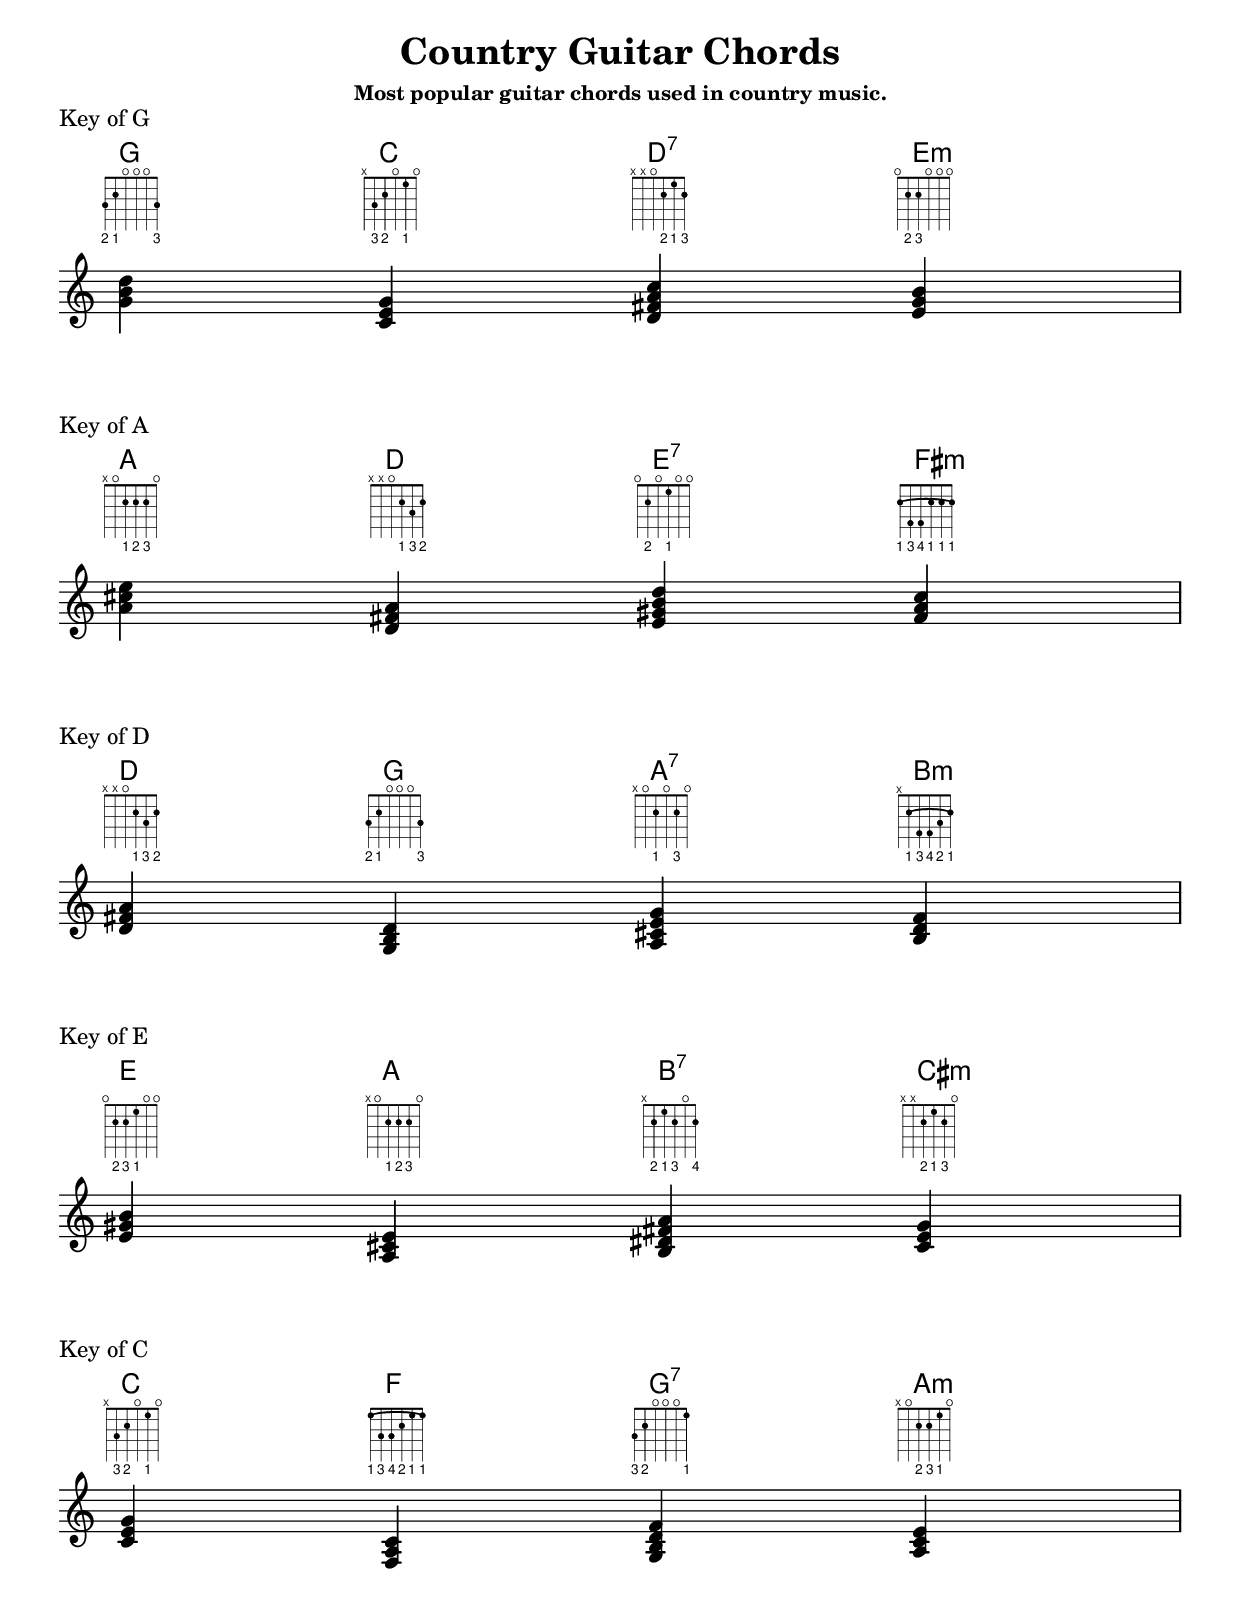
\include "predefined-guitar-fretboards.ly"
\version "2.18.2"

\paper {
  indent = 0\mm
}

\header {
  title = "Country Guitar Chords"
  subsubtitle = "Most popular guitar chords used in country music."
}

commonCountryChordProgressionInG = \chordmode {
  g c d:7 e:m
}

commonCountryChordProgressionInKey = #(define-music-function
                          (parser location key)
                          (ly:pitch?)
                          #{
                          \transpose g #key { \commonCountryChordProgressionInG }
                          #})

\score {
  <<
    \new ChordNames { \commonCountryChordProgressionInKey g }
    \new FretBoards { \commonCountryChordProgressionInKey g }
    \new Staff { \commonCountryChordProgressionInKey g }
  >>
  \layout {
    ragged-last = ##f
    \context {
      \Score
      \once \override Staff.TimeSignature #'stencil = ##f % turn off the time signature
      \remove "Bar_number_engraver"
    }
  }
  \header { piece = "Key of G" }
}

\score {
  <<
    \new ChordNames { \commonCountryChordProgressionInKey a }
    \new FretBoards { \commonCountryChordProgressionInKey a }
    \new Staff { \commonCountryChordProgressionInKey a }
  >>
  \layout {
    ragged-last = ##f
    \context {
      \Score
      \once \override Staff.TimeSignature #'stencil = ##f % turn off the time signature
      \remove "Bar_number_engraver"
    }
  }
  \header { piece = "Key of A" }
}

\score {
  <<
    \new ChordNames { \commonCountryChordProgressionInKey d }
    \new FretBoards { \commonCountryChordProgressionInKey d }
    \new Staff { \commonCountryChordProgressionInKey d }
  >>
  \layout {
    ragged-last = ##f
    \context {
      \Score
      \once \override Staff.TimeSignature #'stencil = ##f % turn off the time signature
      \remove "Bar_number_engraver"
    }
  }
  \header { piece = "Key of D" }
}

\score {
  <<
    \new ChordNames { \commonCountryChordProgressionInKey e }
    \new FretBoards { \commonCountryChordProgressionInKey e }
    \new Staff { \commonCountryChordProgressionInKey e }
  >>
  \layout {
    ragged-last = ##f
    \context {
      \Score
      \once \override Staff.TimeSignature #'stencil = ##f % turn off the time signature
      \remove "Bar_number_engraver"
    }
  }
  \header { piece = "Key of E" }
}

\score {
  <<
    \new ChordNames { \commonCountryChordProgressionInKey c }
    \new FretBoards { \commonCountryChordProgressionInKey c }
    \new Staff { \commonCountryChordProgressionInKey c }
  >>
  \layout {
    ragged-last = ##f
    \context {
      \Score
      \once \override Staff.TimeSignature #'stencil = ##f % turn off the time signature
      \remove "Bar_number_engraver"
    }
  }
  \header { piece = "Key of C" }
}
